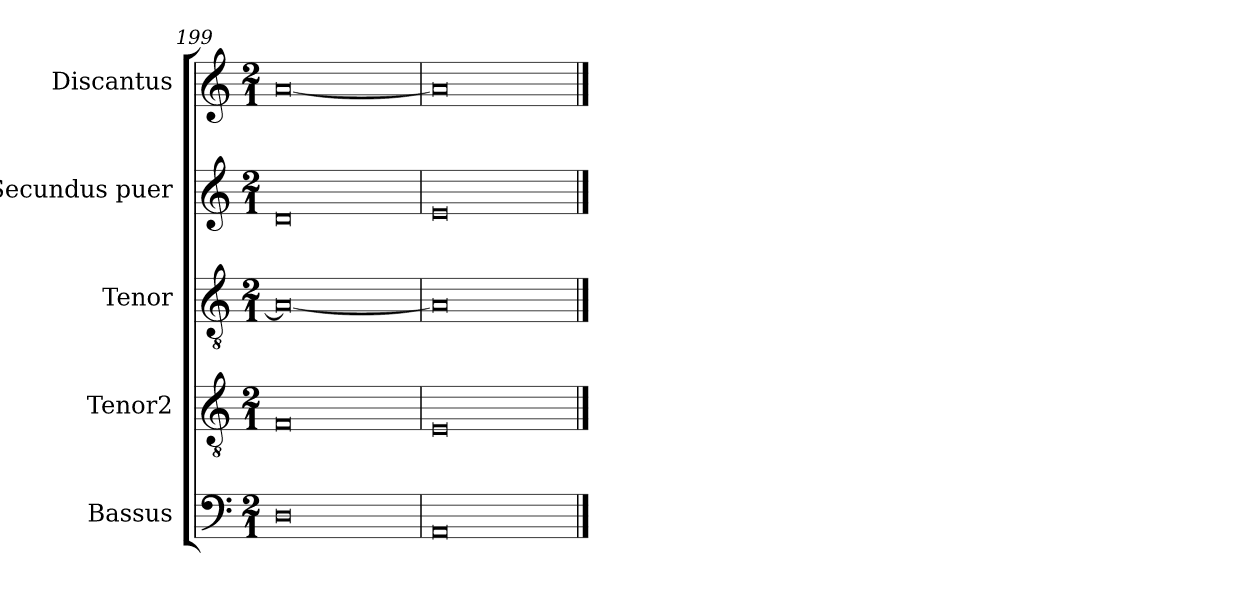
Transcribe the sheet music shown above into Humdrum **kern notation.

**kern	**kern	**kern	**kern	**kern
*part5	*part4	*part3	*part2	*part1
*staff5	*staff4	*staff3	*staff2	*staff1
*I"Bassus	*I"Tenor2	*I"Tenor	*I"Secundus puer	*I"Discantus
*I'B	*I'T2	*I'T	*I'Sp	*I'D
*clefF4	*clefGv2	*clefGv2	*clefG2	*clefG2
*k[]	*k[]	*k[]	*k[]	*k[]
*M2/1	*M2/1	*M2/1	*M2/1	*M2/1
=199	=199	=199	=199	=199
0D	0F	0A_	0d	[0a
=200	=200	=200	=200	=200
0AA	0E	0A]	0e	0a]
==	==	==	==	==
*-	*-	*-	*-	*-
